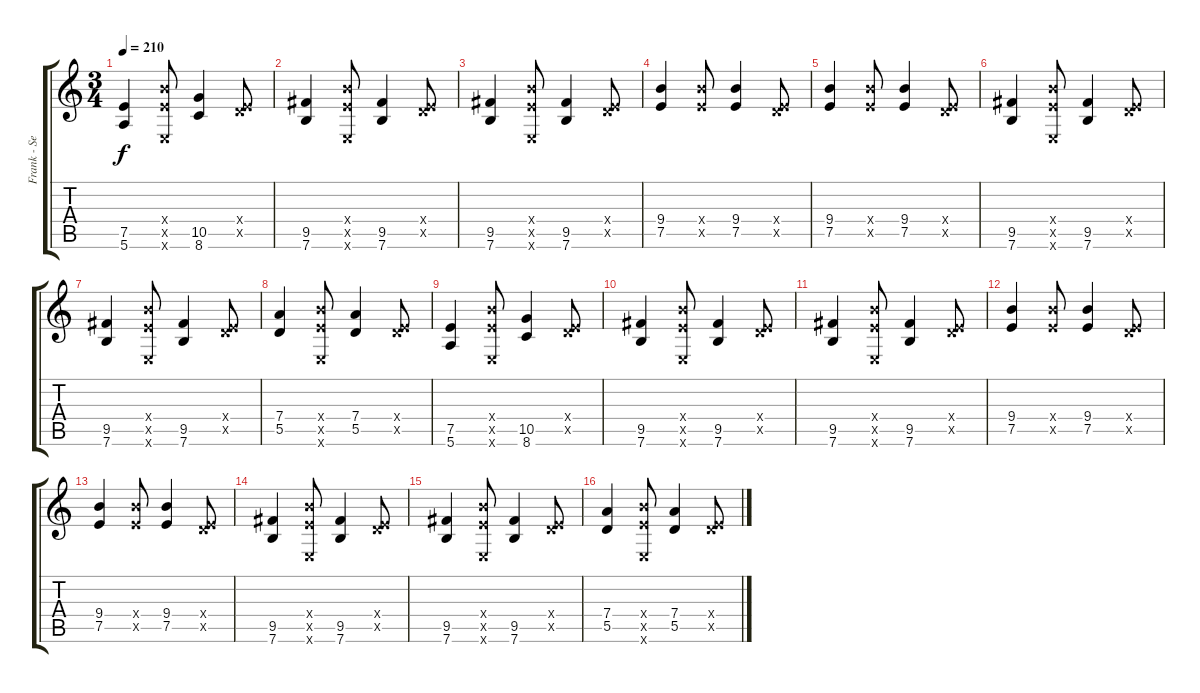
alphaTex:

\track ("Frank - Segunda Guitarra" "Frank - Se") {instrument overdrivenguitar}
\staff {score tabs}
\tuning (E4 B3 G3 D3 A2 E2) {hide}
\ts (3 4)
\tempo 210
\clef g2
\ks c
(7.5 5.6).4{dy f} (9.4{x} 7.5{x} 0.6{x}).8 (10.5 8.6).4 (0.4{x} 7.5{x}).8 |
(9.5 7.6).4 (9.4{x} 7.5{x} 0.6{x}).8 (9.5 7.6).4 (0.4{x} 7.5{x}).8 |
(9.5 7.6).4 (9.4{x} 7.5{x} 0.6{x}).8 (9.5 7.6).4 (0.4{x} 7.5{x}).8 |
(9.4 7.5).4 (9.4{x} 7.5{x}).8 (9.4 7.5).4 (0.4{x} 7.5{x}).8 |
(9.4 7.5).4 (9.4{x} 7.5{x}).8 (9.4 7.5).4 (0.4{x} 7.5{x}).8 |
(9.5 7.6).4 (9.4{x} 7.5{x} 0.6{x}).8 (9.5 7.6).4 (0.4{x} 7.5{x}).8 |
(9.5 7.6).4 (9.4{x} 7.5{x} 0.6{x}).8 (9.5 7.6).4 (0.4{x} 7.5{x}).8 |
(7.4 5.5).4 (9.4{x} 7.5{x} 0.6{x}).8 (7.4 5.5).4 (0.4{x} 7.5{x}).8 |
(7.5 5.6).4 (9.4{x} 7.5{x} 0.6{x}).8 (10.5 8.6).4 (0.4{x} 7.5{x}).8 |
(9.5 7.6).4 (9.4{x} 7.5{x} 0.6{x}).8 (9.5 7.6).4 (0.4{x} 7.5{x}).8 |
(9.5 7.6).4 (9.4{x} 7.5{x} 0.6{x}).8 (9.5 7.6).4 (0.4{x} 7.5{x}).8 |
(9.4 7.5).4 (9.4{x} 7.5{x}).8 (9.4 7.5).4 (0.4{x} 7.5{x}).8 |
(9.4 7.5).4 (9.4{x} 7.5{x}).8 (9.4 7.5).4 (0.4{x} 7.5{x}).8 |
(9.5 7.6).4 (9.4{x} 7.5{x} 0.6{x}).8 (9.5 7.6).4 (0.4{x} 7.5{x}).8 |
(9.5 7.6).4 (9.4{x} 7.5{x} 0.6{x}).8 (9.5 7.6).4 (0.4{x} 7.5{x}).8 |
(7.4 5.5).4 (9.4{x} 7.5{x} 0.6{x}).8 (7.4 5.5).4 (0.4{x} 7.5{x}).8
